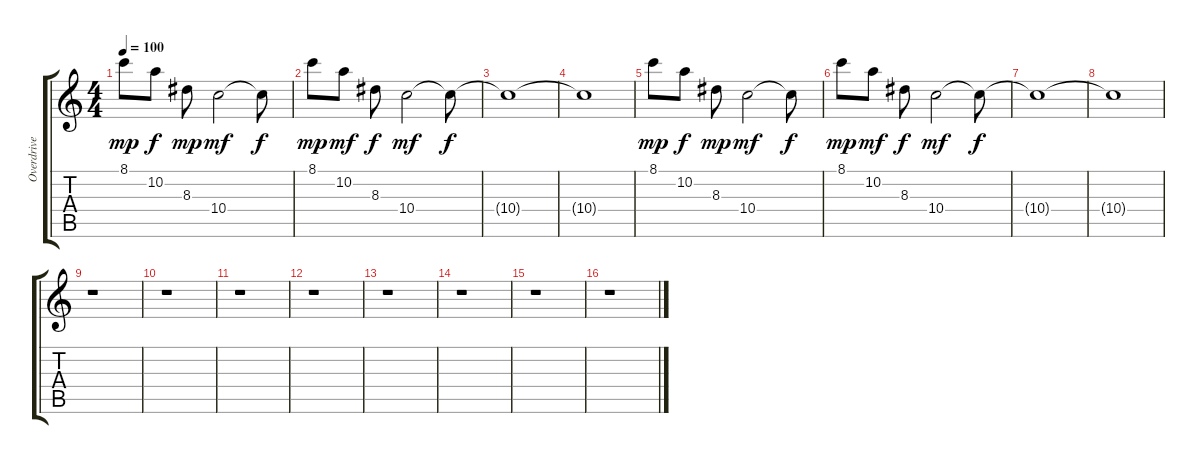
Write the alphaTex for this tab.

\track ("Overdrive Guitar" "Overdrive ") {instrument overdrivenguitar}
\staff {score tabs}
\tuning (E4 B3 G3 D3 A2 E2) {hide}
\ts (4 4)
\tempo 100
\clef g2
\ks c
8.1.8{dy mp} 10.2.8{dy f} 8.3.8{dy mp} 10.4.2{dy mf} 10.4{t}.8{dy f} |
8.1.8{dy mp} 10.2.8{dy mf} 8.3.8{dy f} 10.4.2{dy mf} 10.4{t}.8{dy f} |
10.4{t}.1 |
10.4{t}.1 |
8.1.8{dy mp} 10.2.8{dy f} 8.3.8{dy mp} 10.4.2{dy mf} 10.4{t}.8{dy f} |
8.1.8{dy mp} 10.2.8{dy mf} 8.3.8{dy f} 10.4.2{dy mf} 10.4{t}.8{dy f} |
10.4{t}.1 |
10.4{t}.1 |
r.1 |
r.1 |
r.1 |
r.1 |
r.1 |
r.1 |
r.1 |
r.1
